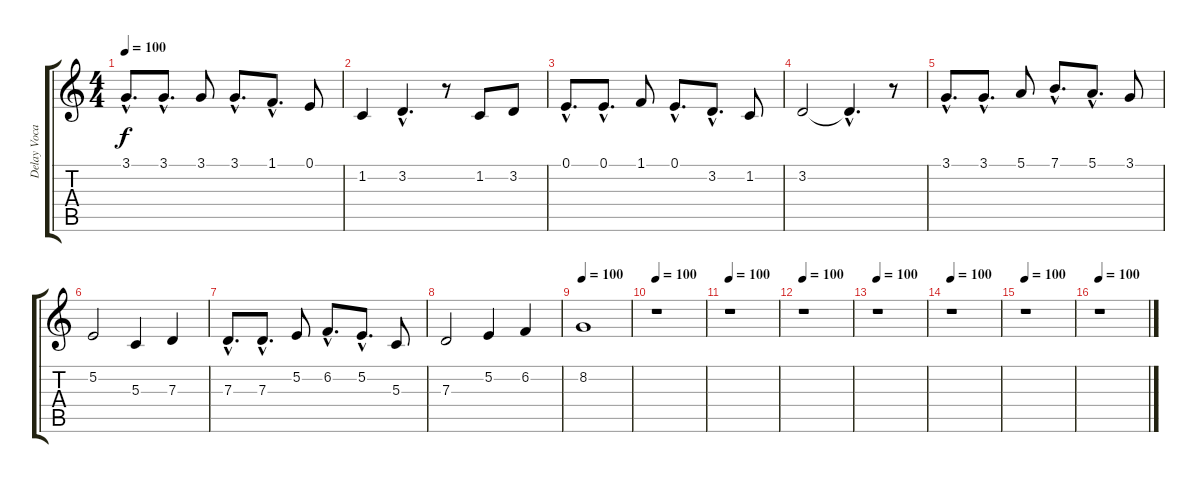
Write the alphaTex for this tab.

\track ("Delay Vocals" "Delay Voca") {instrument pad8sweep}
\staff {score tabs}
\tuning (E4 B3 G3 D3 A2 E2) {hide}
\ts (4 4)
\tempo 100
\tempo 120
\tempo 100
\clef g2
\ks c
3.1{hac}.8{d dy f instrument pad8sweep} 3.1{hac}.8{d} 3.1.8 3.1{hac}.8{d} 1.1{hac}.8{d} 0.1.8 |
1.2.4 3.2{hac}.4{d} r.8 1.2.8 3.2.8 |
0.1{hac}.8{d} 0.1{hac}.8{d} 1.1.8 0.1{hac}.8{d} 3.2{hac}.8{d} 1.2.8 |
3.2.2 3.2{hac t}.4{d} r.8 |
3.1{hac}.8{d} 3.1{hac}.8{d} 5.1.8 7.1{hac}.8{d} 5.1{hac}.8{d} 3.1.8 |
5.2.2 5.3.4 7.3.4 |
7.3{hac}.8{d} 7.3{hac}.8{d} 5.2.8 6.2{hac}.8{d} 5.2{hac}.8{d} 5.3.8 |
7.3.2 5.2.4 6.2.4 |
\section ("" "")
\tempo 100
8.2.1 |
\tempo 100
r.1 |
\tempo 100
r.1 |
\tempo 100
r.1 |
\tempo 100
r.1 |
\tempo 100
r.1 |
\tempo 100
r.1 |
\tempo 100
r.1
